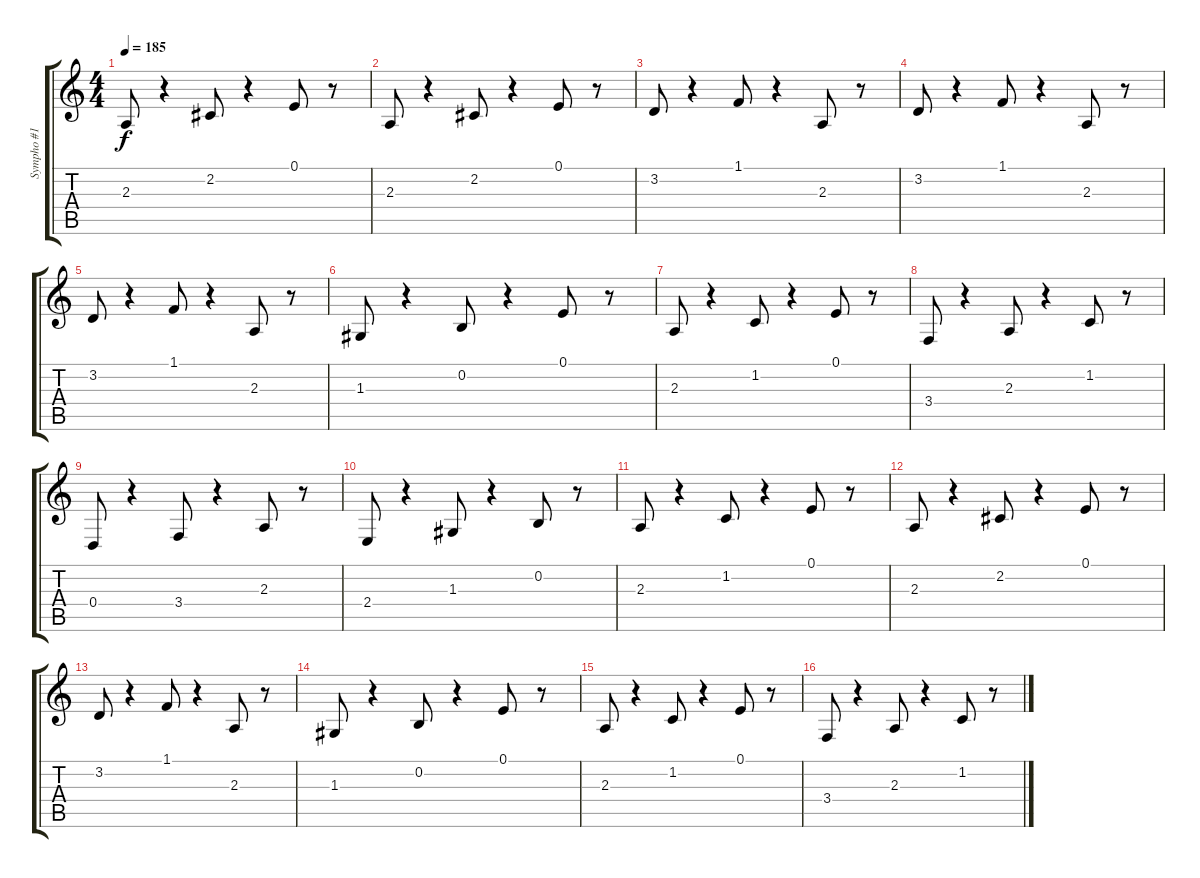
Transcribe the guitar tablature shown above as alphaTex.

\track ("Sympho #1" "Sympho #1") {instrument pizzicatostrings}
\staff {score tabs}
\tuning (E4 B3 G3 D3 A2 E2) {hide}
\ts (4 4)
\tempo 185
\clef g2
\ks c
2.3.8{dy f} r.4 2.2.8 r.4 0.1.8 r.8 |
2.3.8 r.4 2.2.8 r.4 0.1.8 r.8 |
3.2.8 r.4 1.1.8 r.4 2.3.8 r.8 |
3.2.8 r.4 1.1.8 r.4 2.3.8 r.8 |
3.2.8 r.4 1.1.8 r.4 2.3.8 r.8 |
1.3.8 r.4 0.2.8 r.4 0.1.8 r.8 |
2.3.8 r.4 1.2.8 r.4 0.1.8 r.8 |
3.4.8 r.4 2.3.8 r.4 1.2.8 r.8 |
0.4.8 r.4 3.4.8 r.4 2.3.8 r.8 |
2.4.8 r.4 1.3.8 r.4 0.2.8 r.8 |
2.3.8 r.4 1.2.8 r.4 0.1.8 r.8 |
2.3.8 r.4 2.2.8 r.4 0.1.8 r.8 |
3.2.8 r.4 1.1.8 r.4 2.3.8 r.8 |
1.3.8 r.4 0.2.8 r.4 0.1.8 r.8 |
2.3.8 r.4 1.2.8 r.4 0.1.8 r.8 |
3.4.8 r.4 2.3.8 r.4 1.2.8 r.8
